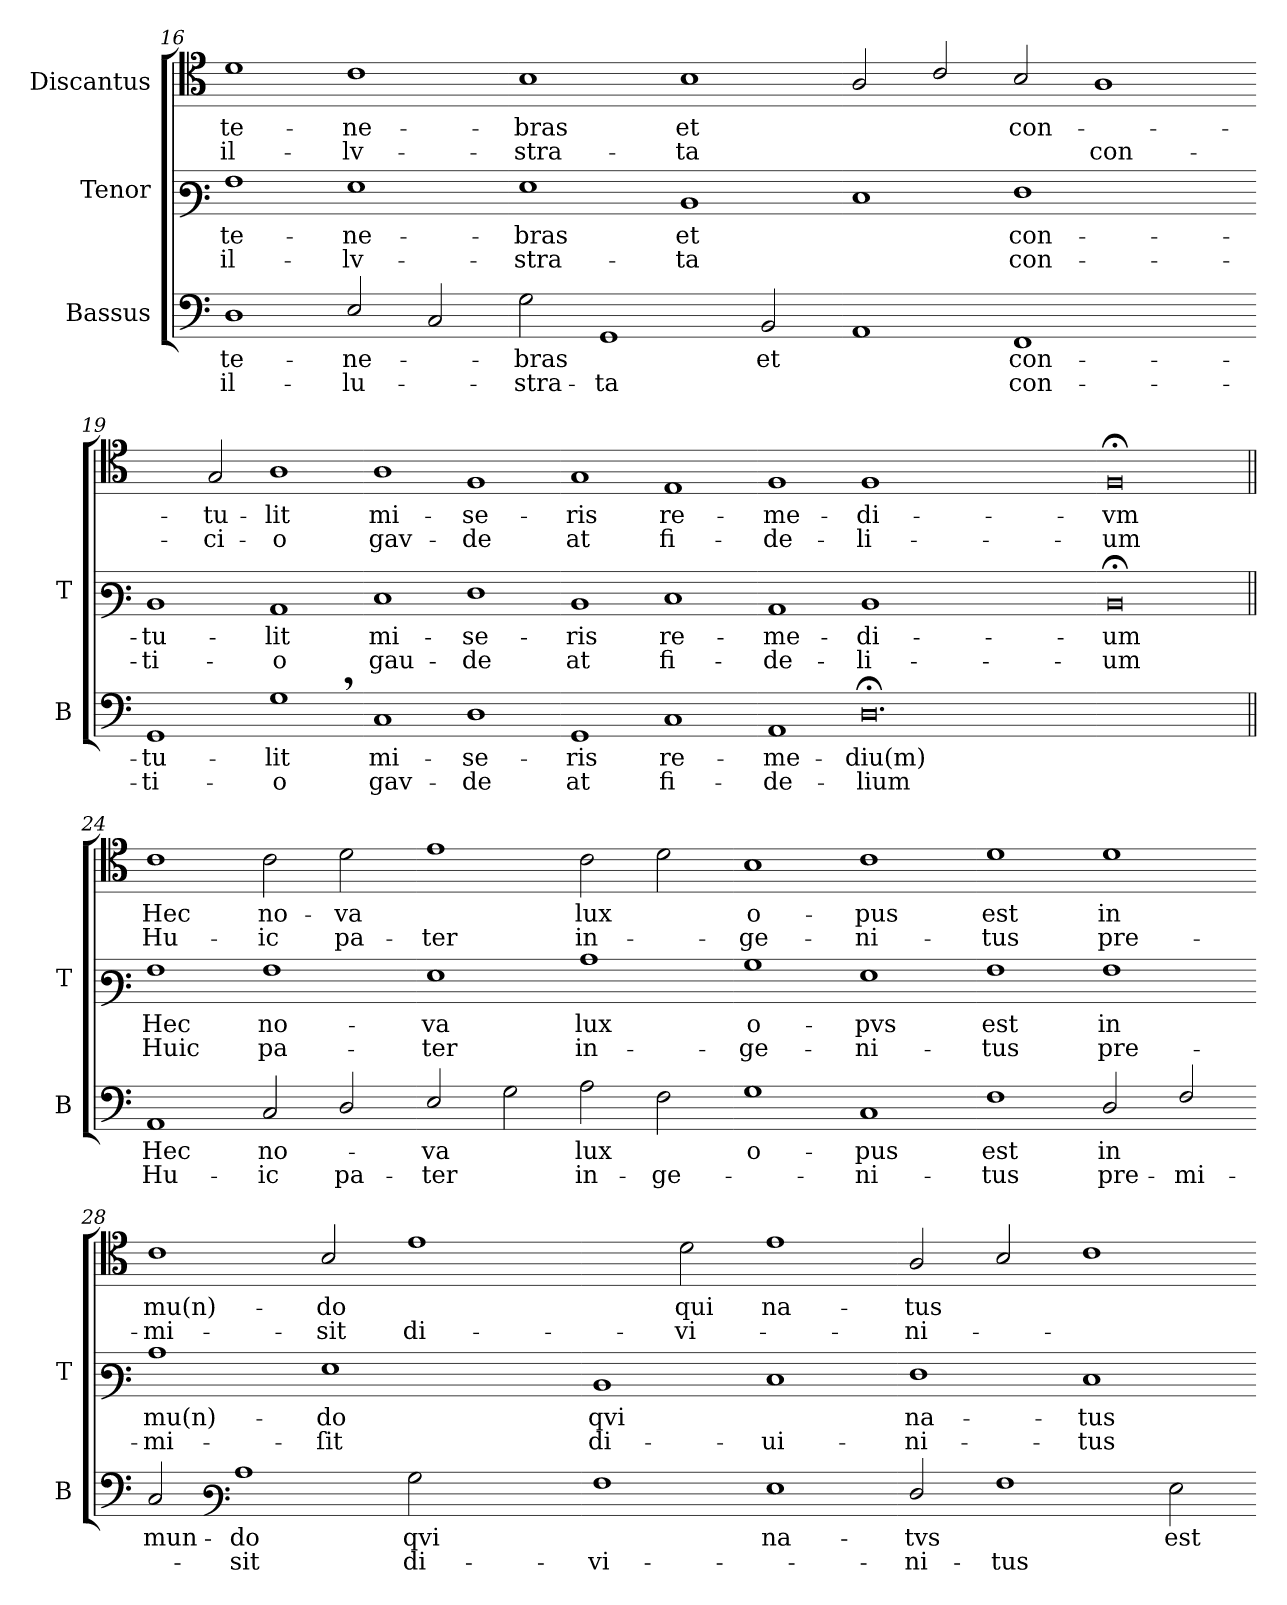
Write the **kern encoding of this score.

**kern	**text	**text	**kern	**text	**text	**kern	**text	**text
*part3	*part3	*part3	*part2	*part2	*part2	*part1	*part1	*part1
*staff3	*staff3	*staff3	*staff2	*staff2	*staff2	*staff1	*staff1	*staff1
*I"Bassus	*	*	*I"Tenor	*	*	*I"Discantus	*	*
*I'B	*	*	*I'T	*	*	*	*	*
*clefF4	*	*	*clefF3	*	*	*clefC4	*	*
*k[]	*	*	*k[]	*	*	*k[]	*	*
*D:dor	*	*	*D:dor	*	*	*D:dor	*	*
=16	=16	=16	=16	=16	=16	=16	=16	=16
1D	te-	il-	1A	te-	il-	1d	te-	il-
2E/	-ne-	-lu-	1G	-ne-	-lv-	1c	-ne-	-lv-
2C/	.	.	.	.	.	.	.	.
=17-	=17-	=17-	=17-	=17-	=17-	=17-	=17-	=17-
2G\	-bras	-stra-	1G	-bras	-stra-	1B	-bras	stra-
1GG	.	-ta	.	.	.	.	.	.
.	.	.	1D	et	-ta	1B	et	-ta
2BB/	et	.	.	.	.	.	.	.
=18-	=18-	=18-	=18-	=18-	=18-	=18-	=18-	=18-
1AA	.	.	1E	.	.	2A/	.	.
.	.	.	.	.	.	2c/	.	.
1FF	con-	con-	1F	con-	con-	2B/	con-	.
.	.	.	.	.	.	1A\	.	con-
2ryy	.	.	2ryy	.	.	.	.	.
=19-	=19-	=19-	=19-	=19-	=19-	=19-	=19-	=19-
1GG	-tu-	-ti-	1D	-tu-	-ti-	2ryy	.	.
.	.	.	.	.	.	2G/	-tu-	-ci-
1G,	-lit	-o	1C	-lit	-o	1A	-lit	-o
=20-	=20-	=20-	=20-	=20-	=20-	=20-	=20-	=20-
1C	mi-	gav-	1E	mi-	gau-	1A	mi-	gav-
1D	-se-	-de	1F	-se-	-de	1F	-se-	-de
=21-	=21-	=21-	=21-	=21-	=21-	=21-	=21-	=21-
1GG	-ris	at	1D	-ris	at	1G	-ris	at
1C	re-	fi-	1E	re-	fi-	1E	re-	fi-
=22-	=22-	=22-	=22-	=22-	=22-	=22-	=22-	=22-
1AA	-me-	-de-	1C	-me-	-de-	1F	-me-	-de-
0.D;<	-diu(m)	-lium	1D	-di-	-li-	1F	-di-	-li-
.	.	.	0ryy	.	.	0ryy	.	.
=23-	=23-	=23-	=23-	=23-	=23-	=23-	=23-	=23-
0ryy	.	.	0D;<	-um	-um	0F;<	-vm	-um
=24||	=24||	=24||	=24||	=24||	=24||	=24||	=24||	=24||
1AA	Hec	Hu-	1A	Hec	Huic	1c	Hec	Hu-
2C/	no-	-ic	1A	no-	pa-	2c\	no-	-ic
2D/	.	pa-	.	.	.	2d\	-va	pa-
=25-	=25-	=25-	=25-	=25-	=25-	=25-	=25-	=25-
2E/	-va	-ter	1G	-va	-ter	1e	.	-ter
2G\	.	.	.	.	.	.	.	.
2A\	lux	in-	1c	lux	in-	2c\	lux	in-
2F\	.	-ge-	.	.	.	2d\	.	.
=26-	=26-	=26-	=26-	=26-	=26-	=26-	=26-	=26-
1G	o-	.	1B	o-	-ge-	1B	o-	-ge-
1C	-pus	-ni-	1G	-pvs	-ni-	1c	-pus	-ni-
=27-	=27-	=27-	=27-	=27-	=27-	=27-	=27-	=27-
1F	est	-tus	1A	est	-tus	1d	est	-tus
2D/	in	pre-	1A	in	pre-	1d	in	pre-
2F/	.	-mi-	.	.	.	.	.	.
=28-	=28-	=28-	=28-	=28-	=28-	=28-	=28-	=28-
2C/	mun-	.	1c	mu(n)-	-mi-	1c	mu(n)-	-mi-
*clefF3	*	*	*	*	*	*	*	*
1c	-do	-sit	.	.	.	.	.	.
.	.	.	1G	-do	-ſit	2B/	-do	-sit
2B\	qvi	di-	.	.	.	1e\	.	di-
2ryy	.	.	2ryy	.	.	.	.	.
=29-	=29-	=29-	=29-	=29-	=29-	=29-	=29-	=29-
1A	.	-vi-	1D	qvi	di-	2ryy	.	.
.	.	.	.	.	.	2d\	qui	-vi-
1G	na-	.	1E	.	-ui-	1e	na-	.
=30-	=30-	=30-	=30-	=30-	=30-	=30-	=30-	=30-
2F/	-tvs	-ni-	1F	na-	-ni-	2A/	-tus	-ni-
1A	.	-tus	.	.	.	2B/	.	.
.	.	.	1E	-tus	-tus	1c	.	.
2G\	est	.	.	.	.	.	.	.
=-	=-	=-	=-	=-	=-	=-	=-	=-
*-	*-	*-	*-	*-	*-	*-	*-	*-
